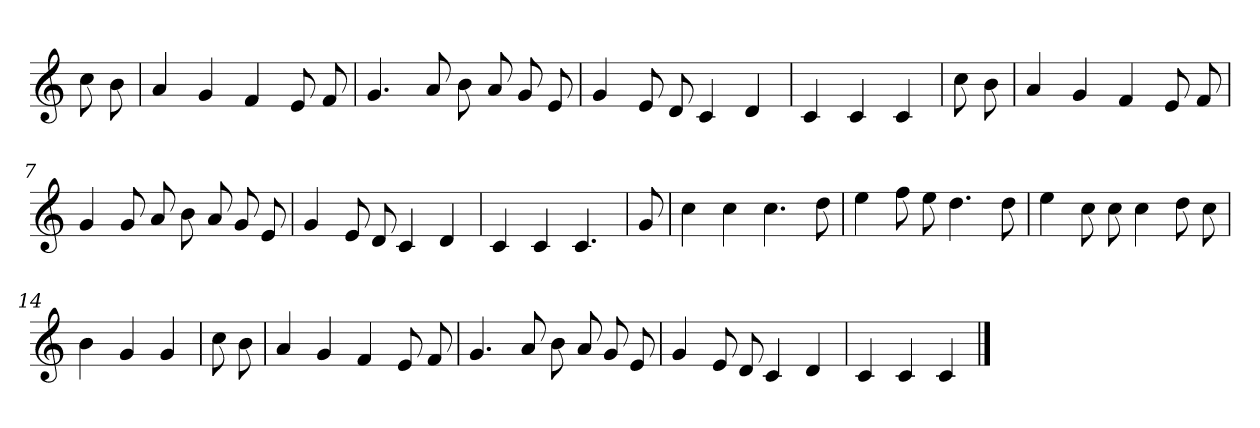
**kern
*part1
*staff1
*clefG2
*k[]
*C:
=
8cc
8b
=1
4a
4g
4f
8e
8f
=2
4.g
8a
8b
8a
8g
8e
=3
4g
8e
8d
4c
4d
=4
4c
4c
4c
=5
8cc
8b
=6
4a
4g
4f
8e
8f
=7
4g
8g
8a
8b
8a
8g
8e
=8
4g
8e
8d
4c
4d
=9
4c
4c
4.c
=10
8g
=11
4cc
4cc
4.cc
8dd
=12
4ee
8ff
8ee
4.dd
8dd
=13
4ee
8cc
8cc
4cc
8dd
8cc
=14
4b
4g
4g
=15
8cc
8b
=16
4a
4g
4f
8e
8f
=17
4.g
8a
8b
8a
8g
8e
=18
4g
8e
8d
4c
4d
=19
4c
4c
4c
==
*-
